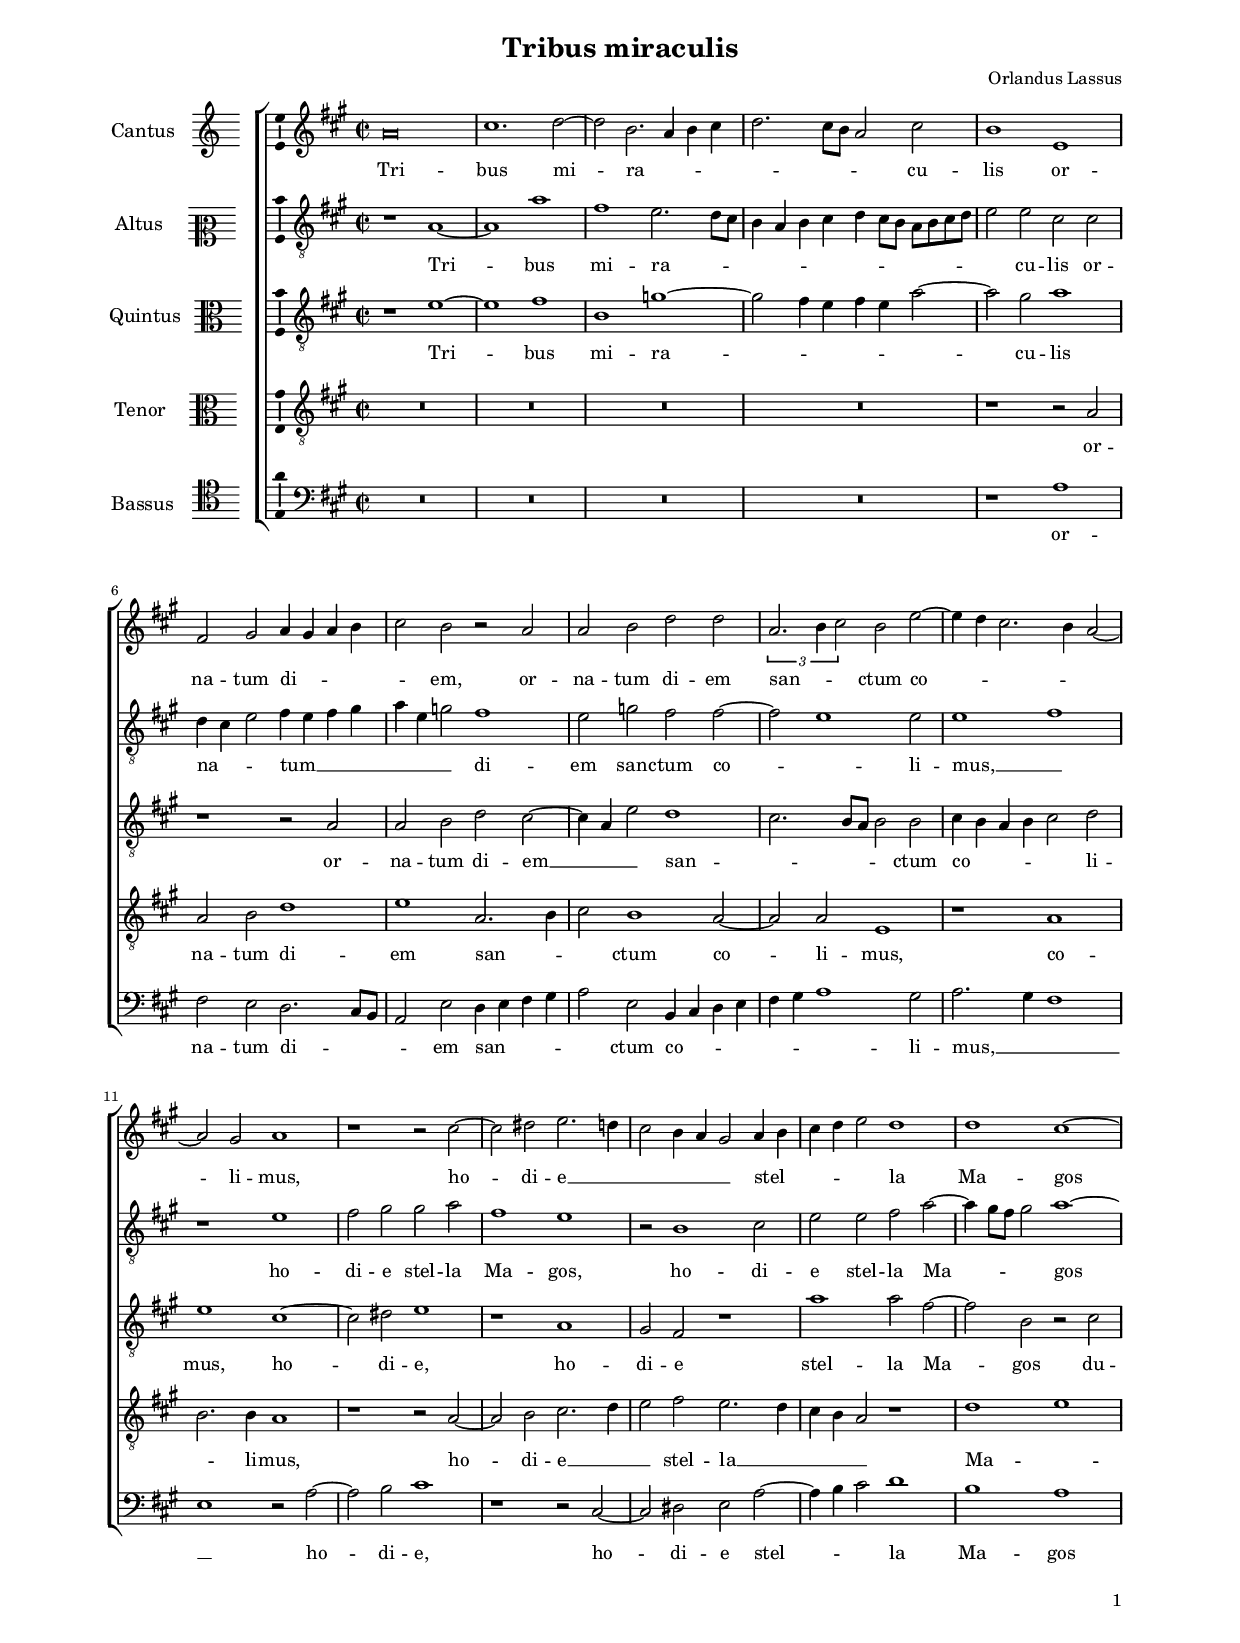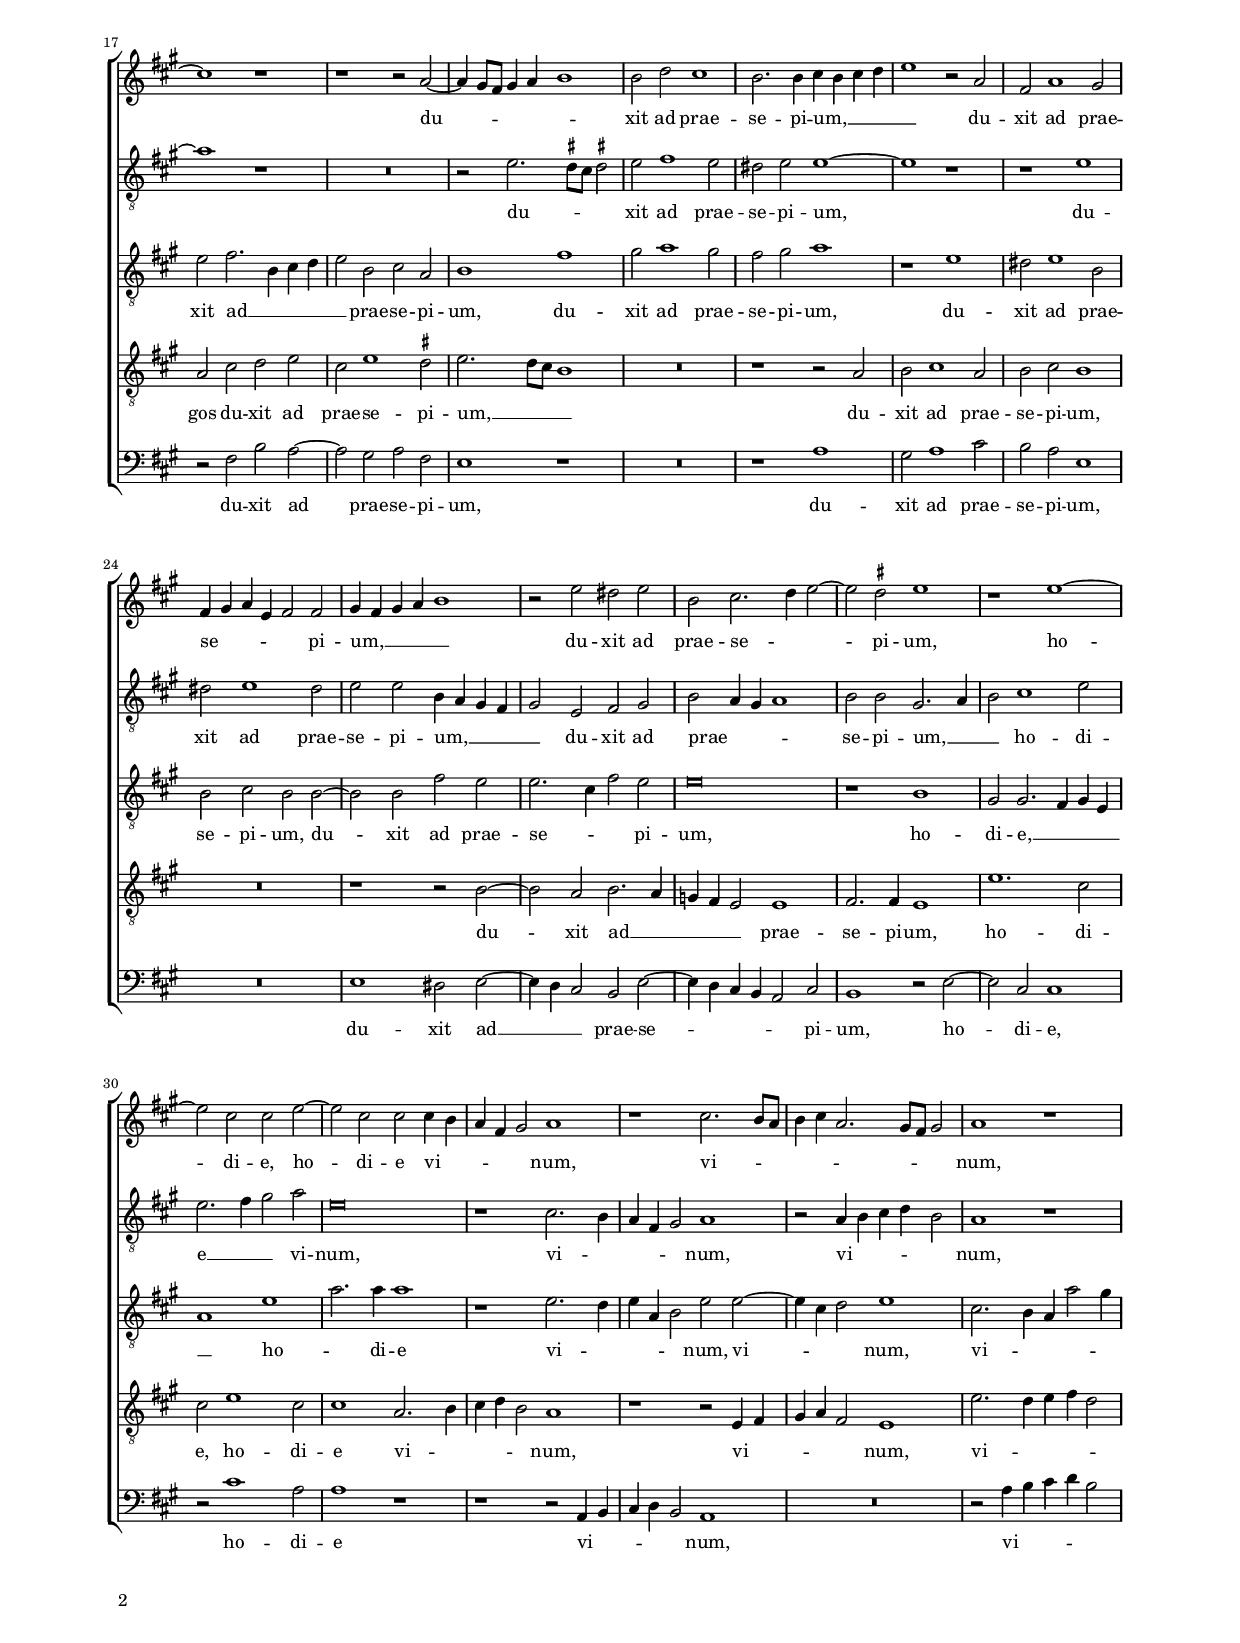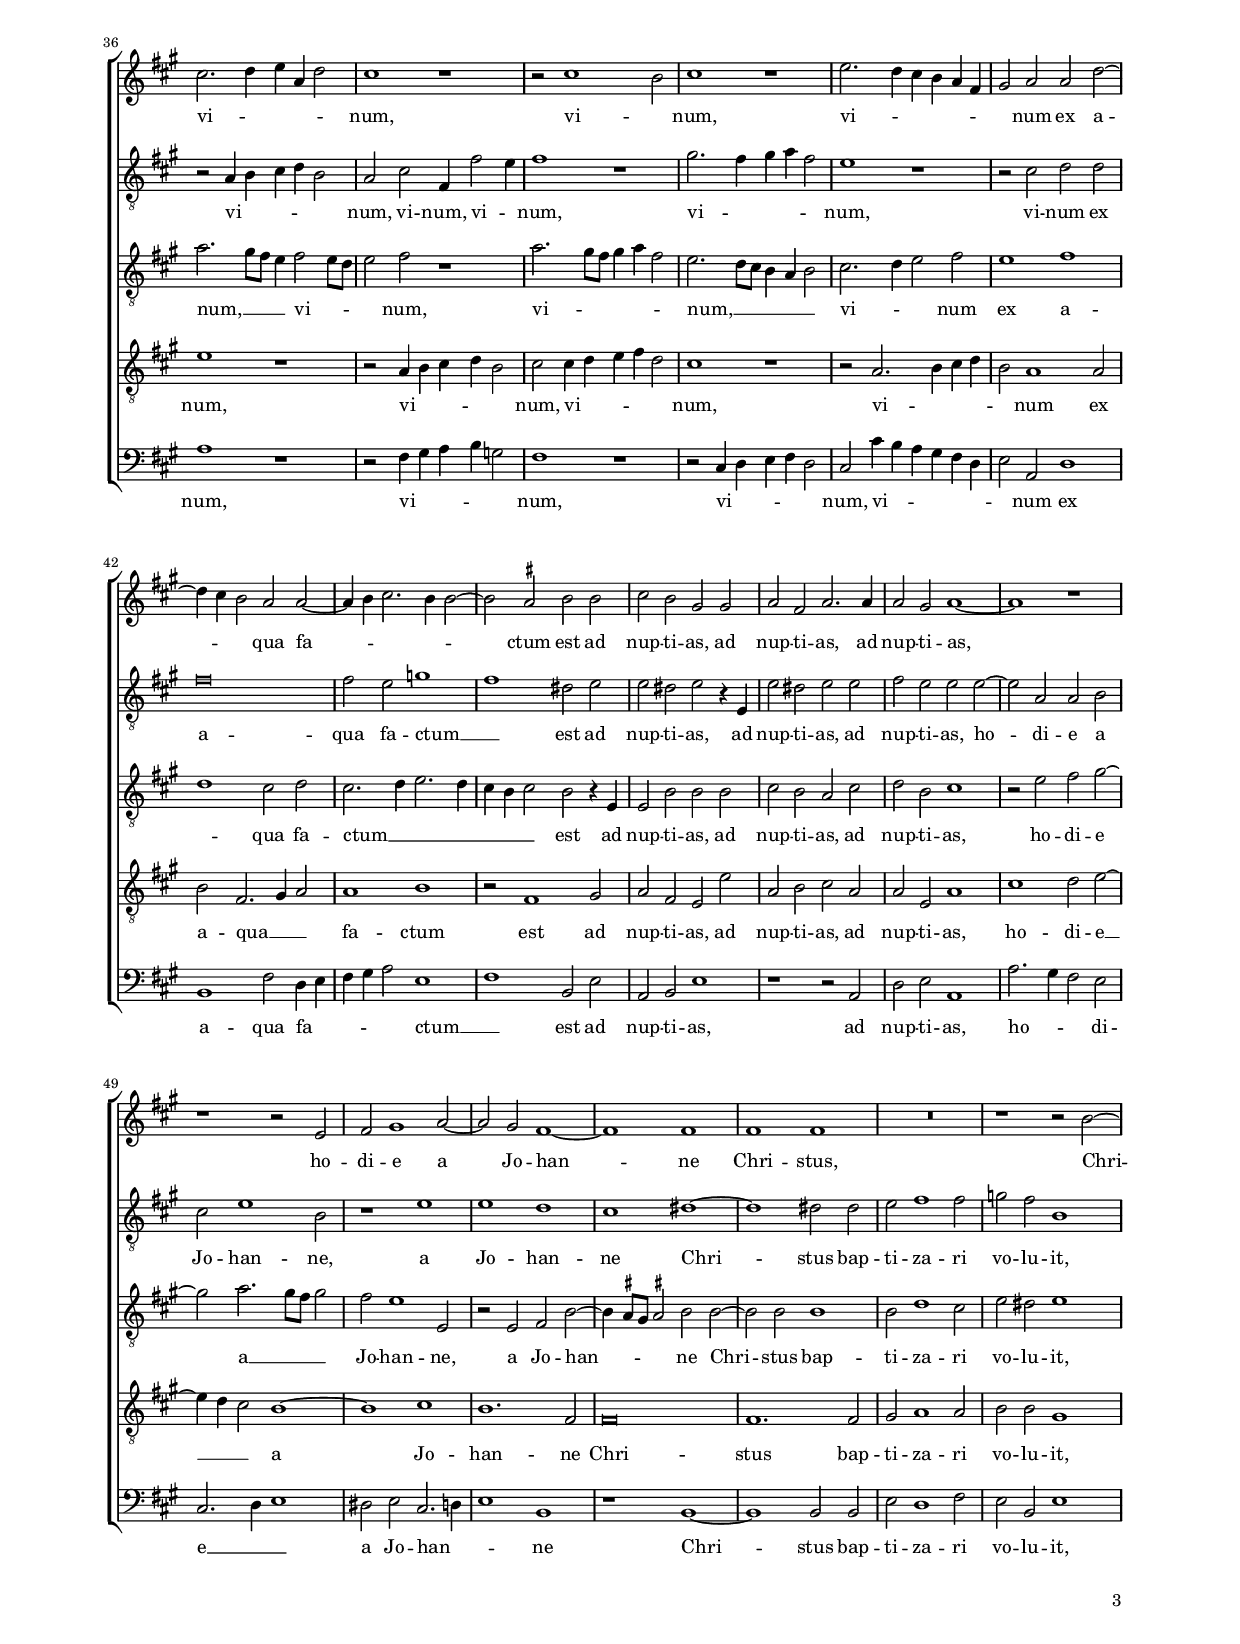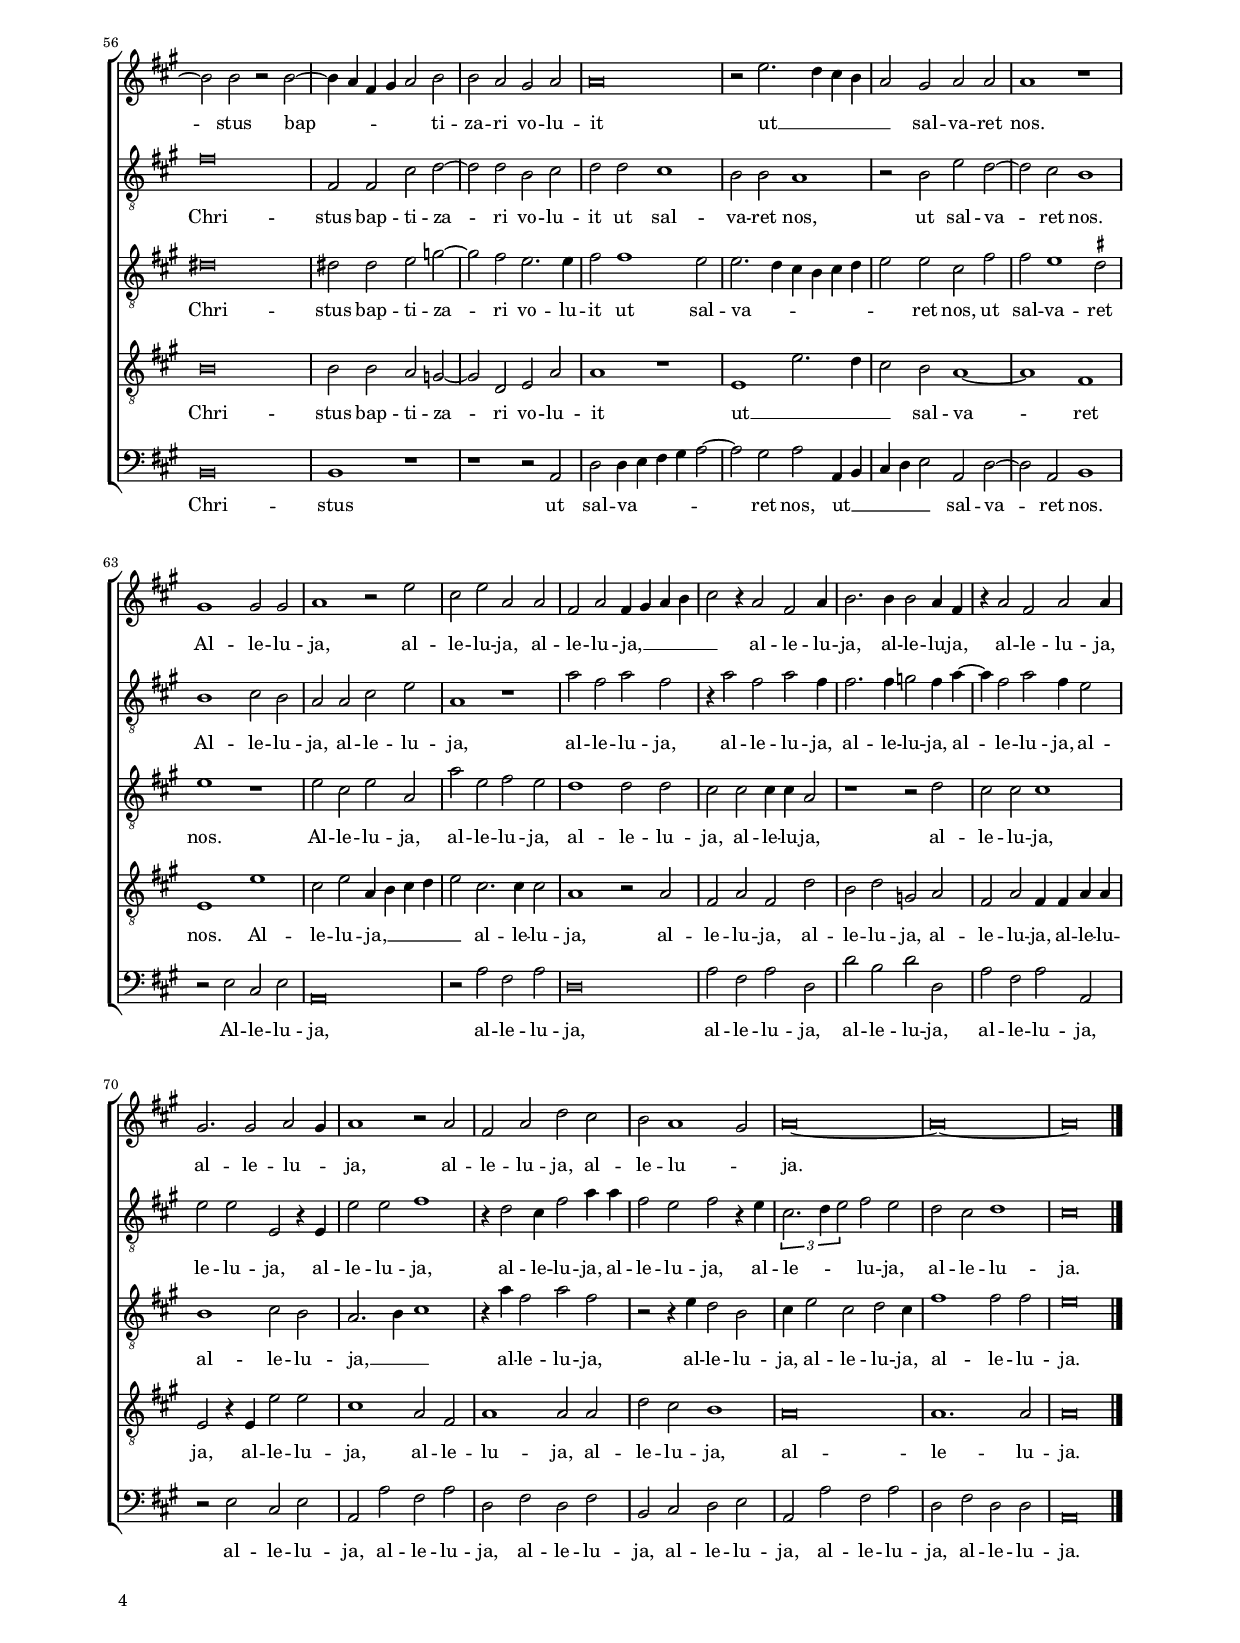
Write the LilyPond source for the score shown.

\header
{
  title="Tribus miraculis"
  composer="Orlandus Lassus"
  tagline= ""
}

\version "2.24.0"
\include "deutsch.ly"
#(set-global-staff-size 15)
% #(set-default-paper-size "letter")
#(ly:set-option 'point-and-click #f)


\paper
	{
	top-margin = 1.8 \cm
	bottom-margin = 1.2 \cm
	left-margin = 2 \cm
	right-margin = 2 \cm
	ragged-bottom = ##f
	ragged-last-bottom = ##f
	print-page-number = ##f
	score-system-spacing = #'((basic-distance . 16) (minimum-distance . 14) (padding . 5) (strechability . 150))
	system-system-spacing = #'((basic-distance . 16) (minimum-distance . 14) (padding . 5) (strechability . 150))
	oddFooterMarkup=\markup   \fill-line { "" \fromproperty #'page:page-number-string }
	evenFooterMarkup=\markup  \fill-line { \fromproperty #'page:page-number-string "" }
	last-bottom-spacing = #'((basic-distance . 12) (minimum-distance . 7) (padding . 4))
	systems-per-page = 3
	page-count = 4
%	min-systems-per-page = 3
	markup-system-spacing.basic-distance = #12
%	print-all-headers = ##t
%	print-first-page-number = ##t
%	first-page-number = 1
	}

	
global = {
	\key c \major
	\time 2/2 \set Score.measureLength = #(ly:make-moment 2/1)
	\skip 1*2*76 \bar "|."
	}

	ficta = { \once \set suggestAccidentals = ##t }

	forget = #(define-music-function (music) (ly:music?) #{
		\accidentalStyle forget
		$music
		\accidentalStyle default
		#})


incipitcantus = \markup { \score {
	{
	\set Staff.instrumentName = \markup { \fontsize #1 "Cantus" }
	\key c \major
	\clef violin
	s4 \bar ""
	}
	\layout  {
	raggedright = ##t
	indent = 1.6 \cm
	line-width = 2.4\cm
	\context { \Staff \remove Time_signature_engraver }
	\override Staff.Clef.Y-extent = #'(0 . 0)
	}} \hspace #1 }

      
incipitaltus = \markup { \score {
	{
	\set Staff.instrumentName = \markup { \fontsize #1 "Altus" }
	\key c \major
	\clef mezzosoprano
	s4 \bar ""
	}
	\layout  {
	raggedright = ##t
	indent = 1.6 \cm
	line-width = 2.4\cm
	\context { \Staff \remove Time_signature_engraver }
	\override Staff.Clef.Y-extent = #'(0 . 0)
	}} \hspace #1 }

     
incipitquintus = \markup { \score {
	{
	\set Staff.instrumentName = \markup { \fontsize #1 "Quintus" }
	\key c \major
	\clef alto
	s4 \bar ""
	}
	\layout  {
	raggedright = ##t
	indent = 1.6 \cm
	line-width = 2.4\cm
	\context { \Staff \remove Time_signature_engraver }
	\override Staff.Clef.Y-extent = #'(0 . 0)
	}} \hspace #1 }
      
    
incipittenor = \markup { \score {
	{
	\set Staff.instrumentName = \markup { \fontsize #1 "Tenor" }
	\key c \major
	\clef alto
	s4 \bar ""
	}
	\layout  {
	raggedright = ##t
	indent = 1.6 \cm
	line-width = 2.4\cm
	\context { \Staff \remove Time_signature_engraver }
	\override Staff.Clef.Y-extent = #'(0 . 0)
	}} \hspace #1 }
      
      
incipitbassus = \markup { \score {
	{
	\set Staff.instrumentName = \markup { \fontsize #1 "Bassus" }
	\key c \major
	\clef tenor
	s4 \bar ""
	}
	\layout  {
	raggedright = ##t
	indent = 1.6 \cm
	line-width = 2.4\cm
	\context { \Staff \remove Time_signature_engraver }
	\override Staff.Clef.Y-extent = #'(0 . 0)
	}} \hspace #1 }


cantus =  \relative c''
	{
	c\breve
	e1. f2~
	f2 d2. c4 d e
	f2. e8 d c2 e
%5
	d1 g, |
	a2 h c4 h c d
	e2 d r c
	c2 d f f
	\tuplet 3/2 { c2. d4 e2 } d2 g~
%10
	g4 f e2. d4 c2~ |
	c2 h c1
	r1 r2 e~
	e2 fis g2. f4
	e2 d4 c h2 c4 d
%15
	e4 f g2 f1 |
	f1 e~
	e1 r
	r1 r2 c~
	c4 h8 a h4 c d1
%20
	d2 f e1 |
	d2. d4 e d e f
	g1 r2 c,
	a2 c1 h2
	a4 h c g a2 a
%25
	h4 a h c d1 |
	r2 g fis g
	d2 e2. f4 g2~
	g2 \ficta fis g1
	r1 g~
%30
	g2 e e g~ |
	g2 e e e4 d
	c4 a h2 c1
	r1 e2. d8 c
	d4 e c2. h8 a h2
%35
	c1 r |
	e2. f4 g c, f2
	e1 r
	r2 e1 d2
	e1 r
%40
	g2. f4 e d c a |
	h2 c c f~
	f4 e d2 c c~
	c4 d e2. d4 d2~
	d2 \ficta cis d d
%45
	e2 d h h |
	c2 a c2. c4
	c2 h c1~
	c1 r
	r1 r2 g
%50
	a2 h1 c2~ |
	c2 h a1~
	a1 a
	a1 a
	R\breve
%55
	r1 r2 d~ |
	d2 d r d~
	d4 c a h c2 d
	d2 c h c
	c\breve
%60
	r2 g'2. f4 e d |
	c2 h c c
	c1 r
	h1 h2 h
	c1 r2 g'
%65
	e2 g c, c |
	a2 c a4 h c d
	e2 r4 c2 a c4
	d2. d4 d2 c4 a
	r4 c2 a c c4
%70
	h2. h2 c h4 |
	c1 r2 c
	a2 c f e
	d2 c1 h2
	c\breve~
%75
	c\breve~ |
	c\breve |
	}


altus =  \relative c'
	{
	r1 c~
	c1 c'
	a1 g2. f8 e
	d4 c d e f e8[ d] c d e f
%5
	g2 g e e |
	f4 e g2 a4 g a h
	c4 g b2 a1
	g2 b a a~
	a2 g1 g2
%10
	g1 a |
	r1 g
	a2 h h c
	a1 g
	r2 d1 e2
%15
	g2 g a c~ |
	c4 h8 a h2 c1~
	c1 r
	R\breve
	r2 g2. \ficta fis8 e \ficta fis!2
%20
	g2 a1 g2 |
	fis2 g g1~
	g1 r
	r1 g
	fis2 g1 fis2
%25
	g2 g d4 c h a |
	h2 g a h
	d2 c4 h c1
	d2 d h2. c4
	d2 e1 g2
%30
	g2. a4 h2 c |
	g\breve
	r1 e2. d4
	c4 a h2 c1
	r2 c4 d e f d2
%35
	c1 r |
	r2 c4 d e f d2
	c2 e a,4 a'2 g4
	a1 r
	h2. a4 h c a2
%40
	g1 r |
	r2 e f f
	a\breve
	a2 g b1
	a1 fis2 g
%45
	g2 fis g r4 g, |
	g'2 fis g g
	a2 g g g~
	g2 c, c d
	e2 g1 d2
%50
	r1 g |
	g1 f
	e1 fis~
	fis1 fis2 fis
	g2 a1 a2
%55
	b2 a d,1 |
	a'\breve
	a,2 a e' f~
	f2 f d e
	f2 f e1
%60
	d2 d c1 |
	r2 d g f~
	f2 e d1
	d1 e2 d
	c2 c e g
%65
	c,1 r |
	c'2 a c a
	r4 c2 a c a4
	a2. a4 b2 a4 c~
	c4 a2 c a4 g2
%70
	g2 g g, r4 g |
	g'2 g a1
	r4 f2 e4 a2 c4 c
	a2 g a r4 g
	\tuplet 3/2 { e2. f4 g2 } a2 g
%75
	f2 e f1 |
	e\breve |
	}


quintus =  \relative c'
	{
	r1 g'~
	g1 a
	d,1 b'~
	b2 a4 g a g c2~
%5
	c2 h c1 |
	r1 r2 c,
	c2 d f e~
	e4 c g'2 f1
	e2. d8 c d2 d
%10
	e4 d c d e2 f |
	g1 e~
	e2 fis g1
	r1 c,
	h2 a r1
%15
	c'1 c2 a~ |
	a2 d, r e
	g2 a2. d,4 e f
	g2 d e c
	d1 a'
%20
	h2 c1 h2 |
	a2 h c1
	r1 g
	fis2 g1 d2
	d2 e d d~
%25
	d2 d a' g |
	g2. e4 a2 g
	g\breve
	r1 d
	h2 h2. a4 h g 
%30
	c1 g' |
	c2. c4 c1
	r1 g2. f4
	g4 c, d2 g g~
	g4 e f2 g1
%35
	e2. d4 c4 c'2 h4 |
	c2. h8 a g4 a2 g8 f
	g2 a r1
	c2. h8 a h4 c a2
	g2. f8 e d4 c d2
%40
	e2. f4 g2 a |
	g1 a
	f1 e2 f
	e2. f4 g2. f4
	e4 d e2 d r4 g,
%45
	g2 d' d d |
	e2 d c e
	f2 d e1
	r2 g a h~
	h2 c2. h8 a h2
%50
	a2 g1 g,2 |
	r2 g a d~
	d4 \ficta cis8 h \ficta cis!2 d d~
	d2 d d1
	d2 f1 e2
%55
	g2 fis g1 |
	fis\breve
	fis2 fis g b~
	b2 a g2. g4
	a2 a1 g2
%60
	g2. f4 e d e f |
	g2 g e a
	a2 g1 \ficta fis2
	g1 r
	g2 e g c,
%65
	c'2 g a g |
	f1 f2 f
	e2 e e4 e c2
	r1 r2 f
	e2 e e1
%70
	d1 e2 d |
	c2. d4 e1
	r4 c' a2 c a
	r2 r4 g f2 d
	e4 g2 e f e4
%75
	a1 a2 a |
	g\breve |
	}


tenor  =  \relative c'
	{
	R\breve
	R\breve
	R\breve
	R\breve
%5
	r1 r2 c |
	c2 d f1
	g1 c,2. d4
	e2 d1 c2~
	c2 c g1
%10
	r1 c |
	d2. d4 c1
	r1 r2 c~
	c2 d e2. f4
	g2 a g2. f4
%15
	e4 d c2 r1 |
	f1 g
	c,2 e f g
	e2 g1 \ficta fis2
	g2. f8 e d1
%20
	R\breve |
	r1 r2 c
	d2 e1 c2
	d2 e d1
	R\breve
%25
	r1 r2 d~ |
	d2 c d2. c4
	b4 a g2 g1
	a2. a4 g1
	g'1. e2
%30
	e2 g1 e2 |
	e1 c2. d4
	e4 f d2 c1
	r1 r2 g4 a
	h4 c a2 g1
%35
	g'2. f4 g a f2 |
	g1 r
	r2 c,4 d e f d2
	e2 e4 f g a f2
	e1 r
%40
	r2 c2. d4 e f |
	d2 c1 c2
	d2 a2. h4 c2
	c1 d
	r2 a1 h2
%45
	c2 a g g' |
	c,2 d e c
	c2 g c1
	e1 f2 g~
	g4 f e2 d1~
%50
	d1 e |
	d1. a2
	a\breve
	a1. a2
	h2 c1 c2
%55
	d2 d h1 |
	d\breve
	d2 d c b~
	b2 f g c
	c1 r
%60
	g1 g'2. f4 |
	e2 d c1~
	c1 a
	g1 g'
	e2 g c,4 d e f
%65
	g2 e2. e4 e2 |
	c1 r2 c
	a2 c a f'
	d2 f b, c
	a2 c a4 a c c
%70
	g2 r4 g g'2 g |
	e1 c2 a
	c1 c2 c
	f2 e d1
	c\breve
%75
	c1. c2 |
	c\breve |
	}


bassus  =  \relative c
	{
	R\breve
	R\breve
	R\breve
	R\breve
%5
	r1 c' |
	a2 g f2. e8 d
	c2 g' f4 g a h
	c2 g d4 e f g
	a4 h c1 h2
%10
	c2. h4 a1 |
	g1 r2 c~
	c2 d e1
	r1 r2 e,~
	e2 fis g c~
%15
	c4 d e2 f1 |
	d1 c
	r2 a d c~
	c2 h c a
	g1 r
%20
	R\breve |
	r1 c
	h2 c1 e2
	d2 c g1
	R\breve
%25
	g1 fis2 g~ |
	g4 f e2 d g~
	g4 f e d c2 e
	d1 r2 g~
	g2 e e1
%30
	r2 e'1 c2 |
	c1 r
	r1 r2 c,4 d
	e4 f d2 c1
	R\breve
%35
	r2 c'4 d e f d2 |
	c1 r
	r2 a4 h c d b2
	a1 r
	r2 e4 f g a f2
%40
	e2 e'4 d c h a f |
	g2 c, f1
	d1 a'2 f4 g
	a4 h c2 g1
	a1 d,2 g
%45
	c,2 d g1 |
	r1 r2 c,
	f2 g c,1
	c'2. h4 a2 g
	e2. f4 g1
%50
	fis2 g e2. f4 |
	g1 d
	r1 d~
	d1 d2 d
	g2 f1 a2
%55
	g2 d g1 |
	d\breve
	d1 r
	r1 r2 c
	f2 f4 g a h c2~
%60
	c2 h c c,4 d |
	e4 f g2 c, f~
	f2 c d1
	r2 g e g
	c,\breve
%65
	r2 c' a c |
	f,\breve
	c'2 a c f,
	f'2 d f f,
	c'2 a c c,
%70
	r2 g' e g |
	c,2 c' a c
	f,2 a f a
	d,2 e f g
	c,2 c' a c
%75
	f,2 a f f |
	c\breve |
	}


lyricscantus = \lyricmode {
	Tri -- bus mi -- ra -- _ _ _ _ _ _ _ cu -- lis 
	or -- na -- tum di -- _ _ _ _ em,
	or -- na -- tum di -- em san -- _ _ ctum co -- _ _ _ _ li -- mus,
	ho -- di -- e __ _ _ _ _ _ 
	stel -- _ _ _ _ la Ma -- gos
	du -- _ _ _ _ _ xit ad prae -- se -- pi -- um, __ _ _ _ _
	du -- xit ad prae -- se -- _ _ _ _ pi -- um, __ _ _ _ _
	du -- xit ad prae -- se -- _ _ pi -- um,
	ho -- di -- e,
	ho -- di -- e
	vi -- _ _ _ _ num,
	vi -- _ _ _ _ _ _ _ _ num,
	vi -- _ _ _ _ num,
	vi -- _ num,
	vi -- _ _ _ _ _ _ num
	ex a -- _ _ qua fa -- _ _ _ _ ctum est
	ad nup -- ti -- as,
	ad nup -- ti -- as,
	ad nup -- ti -- as,
	ho -- di -- e
	a Jo -- han -- ne
	Chri -- stus,
	Chri -- stus bap -- _ _ _ _ ti -- za -- ri vo -- lu -- it
	ut __ _ _ _ _ sal -- va -- ret nos.
	Al -- le -- lu -- ja,
	al -- le -- lu -- ja,
	al -- le -- lu -- ja, __ _ _ _ _
	al -- le -- lu -- ja,
	al -- le -- lu -- ja,
	al -- le -- lu -- ja,
	al -- le -- lu -- _ ja,
	al -- le -- lu -- ja,
	al -- le -- lu -- _ ja.
	}


lyricsaltus = \lyricmode {
	Tri -- bus mi -- ra -- _ _ _ _ _ _ _ _ _ _ _ _ _ _ cu -- lis 
	or -- na -- _ _ tum __ _ _ _ _ _ _ di -- em san -- ctum co -- _ li -- mus, __ _
	ho -- di -- e stel -- la Ma -- gos,
	ho -- di -- e stel -- la Ma -- _ _ _ gos
	du -- _ _ _ xit ad prae -- se -- pi -- um,
	du -- xit ad prae -- se -- pi -- um, __ _ _ _ _
	du -- xit ad prae -- _ _ _ se -- pi -- um, __ _ _ 
	ho -- di -- e __ _ _ 
	vi -- num,
	vi -- _ _ _ _ num,
	vi -- _ _ _ _ num,
	vi -- _ _ _ _ num,
	vi -- num,
	vi -- _ num,
	vi -- _ _ _ _ num,
	vi -- num
	ex a -- qua fa -- ctum __ _ est
	ad nup -- ti -- as,
	ad nup -- ti -- as,
	ad nup -- ti -- as,
	ho -- di -- e
	a Jo -- han -- ne,
	a Jo -- han -- ne
	Chri -- stus bap -- ti -- za -- ri vo -- lu -- it,
	Chri -- stus bap -- ti -- za -- ri vo -- lu -- it
	ut sal -- va -- ret nos,
	ut sal -- va -- ret nos.
	Al -- le -- lu -- ja,
	al -- le -- lu -- ja,
	al -- le -- lu -- ja,
	al -- le -- lu -- ja,
	al -- le -- lu -- ja,
	al -- le -- lu -- ja,
	al -- le -- lu -- ja,
	al -- le -- lu -- ja,
	al -- le -- lu -- ja,
	al -- le -- lu -- ja,
	al -- le -- _ _ lu -- ja,
	al -- le -- lu -- ja.
	}


lyricsquintus = \lyricmode {
	Tri -- bus mi -- ra -- _ _ _ _ _ cu -- lis 
	or -- na -- tum di -- em __ _ _ san -- _ _ _ _ ctum co -- _ _ _ _ li -- mus,
	ho -- di -- e,
	ho -- di -- e
	stel -- la Ma -- gos
	du -- xit ad __ _ _ _ _ prae -- se -- pi -- um,
	du -- xit ad prae -- se -- pi -- um,
	du -- xit ad prae -- se -- pi -- um,
	du -- xit ad prae -- se -- _ _ pi -- um,
	ho -- di -- e, __ _ _ _ _ 
	ho -- _ di -- e
	vi -- _ _ _ _ num,
	vi -- _ _ num,
	vi -- _ _ _ _ num, __ _ _ _
	vi -- _ _ _ num,
	vi -- _ _ _ _ _ num, __ _ _ _ _ _
	vi -- _ _ num
	ex a -- _ qua fa -- ctum __ _ _ _ _ _ _ est
	ad nup -- ti -- as,
	ad nup -- ti -- as,
	ad nup -- ti -- as,
	ho -- di -- e
	a __ _ _ _ Jo -- han -- ne,
	a Jo -- han -- _ _ _ ne
	Chri -- stus bap -- ti -- za -- ri vo -- lu -- it,
	Chri -- stus bap -- ti -- za -- ri vo -- lu -- it
	ut sal -- va -- _ _ _ _ _ _ ret nos,
	ut sal -- va -- ret nos.
	Al -- le -- lu -- ja,
	al -- le -- lu -- ja,
	al -- le -- lu -- ja,
	al -- le -- lu -- ja,
	al -- le -- lu -- ja,
	al -- le -- lu -- ja, __ _ _
	al -- le -- lu -- ja,
	al -- le -- lu -- ja,
	al -- le -- lu -- ja,
	al -- le -- lu -- ja.
	}


lyricstenor = \lyricmode {
	or -- na -- tum di -- em san -- _ _ ctum co -- li -- mus,
	co -- _ li -- mus,
	ho -- di -- e __ _ _
	stel -- la __ _ _ _ _ Ma -- _ gos
	du -- xit ad prae -- se -- pi -- um, __ _ _ _
	du -- xit ad prae -- se -- pi -- um,
	du -- xit ad __ _ _ _ _ prae -- se -- pi -- um,
	ho -- di -- e,
	ho -- di -- e
	vi -- _ _ _ _ num,
	vi -- _ _ _ _ num,
	vi -- _ _ _ _ num,
	vi -- _ _ _ _ num,
	vi -- _ _ _ _ num,
	vi -- _ _ _ _ num
	ex a -- qua __ _ _ fa -- ctum est
	ad nup -- ti -- as,
	ad nup -- ti -- as,
	ad nup -- ti -- as,
	ho -- di -- e __ _ _
	a Jo -- han -- ne
	Chri -- stus bap -- ti -- za -- ri vo -- lu -- it,
	Chri -- stus bap -- ti -- za -- ri vo -- lu -- it
	ut __ _ _ _ sal -- va -- ret nos.
	Al -- le -- lu -- ja, __ _ _ _ _
	al -- le -- lu -- ja,
	al -- le -- lu -- ja,
	al -- le -- lu -- ja,
	al -- le -- lu -- ja,
	al -- le -- lu -- ja,
	al -- le -- lu -- ja,
	al -- le -- lu -- ja,
	al -- le -- lu -- ja,
	al -- le -- lu -- ja.
	}


lyricsbassus = \lyricmode {
	or -- na -- tum di -- _ _ _ em san -- _ _ _ _ ctum co -- _ _ _ _ _ _ li -- mus, __ _ _ _ 
	ho -- di -- e,
	ho -- di -- e
	stel -- _ _ la Ma -- gos
	du -- xit ad prae -- se -- pi -- um,
	du -- xit ad prae -- se -- pi -- um,
	du -- xit ad __ _ _ prae -- se -- _ _ _ _ pi -- um,
	ho -- di -- e,
	ho -- di -- e
	vi -- _ _ _ _ num,
	vi -- _ _ _ _ num,
	vi -- _ _ _ _ num,
	vi -- _ _ _ _ num,
	vi -- _ _ _ _ _ _ num
	ex a -- qua fa -- _ _ _ _ ctum __ _ est
	ad nup -- ti -- as,
	ad nup -- ti -- as,
	ho -- _ _ di -- e __ _ _ 
	a Jo -- han -- _ _ ne
	Chri -- stus bap -- ti -- za -- ri vo -- lu -- it,
	Chri -- stus
	ut sal -- va -- _ _ _ _ ret nos,
	ut __ _ _ _ _ sal -- va -- ret nos.
	Al -- le -- lu -- ja,
	al -- le -- lu -- ja,
	al -- le -- lu -- ja,
	al -- le -- lu -- ja,
	al -- le -- lu -- ja,
	al -- le -- lu -- ja,
	al -- le -- lu -- ja,
	al -- le -- lu -- ja,
	al -- le -- lu -- ja,
	al -- le -- lu -- ja,
	al -- le -- lu -- ja.
	}


\score
{  
	\transpose c a, {
	\new ChoirStaff \with { \override StaffGrouper.staff-staff-spacing.basic-distance = #12 }
	<<

	\new Staff << \global
	\new Voice="v1" {
		\set Staff.instrumentName=\incipitcantus
%		\set Staff.instrumentName= "S"
		\set Staff.midiInstrument = "reed organ"
		\clef violin
		\cantus }
	\new Lyrics \lyricsto "v1" {\lyricscantus }
	>>


	\new Staff << \global
	\new Voice="v2" {
		\set Staff.instrumentName=\incipitaltus
%		\set Staff.instrumentName= "A"
		\set Staff.midiInstrument = "reed organ"
		\clef "G_8" 
		\altus}
	\new Lyrics \lyricsto "v2" {\lyricsaltus }
	>>


	\new Staff << \global
	\new Voice="v5" {
		\set Staff.instrumentName=\incipitquintus
%		\set Staff.instrumentName= "Q"
		\set Staff.midiInstrument = "reed organ"
		\clef "G_8"
		\quintus}
	\new Lyrics \lyricsto "v5" {\lyricsquintus }
	>>


	\new Staff << \global
	\new Voice="v3" {
		\set Staff.instrumentName=\incipittenor
%		\set Staff.instrumentName= "T"
		\set Staff.midiInstrument = "reed organ"
		\clef "G_8"
		\tenor }
	\new Lyrics \lyricsto "v3" {\lyricstenor }
	>>


	\new Staff << \global
	\new Voice="v4" {
		\set Staff.instrumentName=\incipitbassus
%		\set Staff.instrumentName= "B"
		\set Staff.midiInstrument = "reed organ"
		\clef bass 
		\bassus }
	\new Lyrics \lyricsto "v4" {\lyricsbassus}
	>>

	>>
	} % transpose

	\layout
	{
	indent = 2.5\cm
	\context { \Lyrics \override VerticalAxisGroup.nonstaff-relatedstaff-spacing.padding = #1.4 }
%	\context { \Lyrics \override LyricText.font-size = #1 }
	\context { \Staff \override TimeSignature.break-visibility = #end-of-line-invisible }
	\context { \Staff \consists Ambitus_engraver }
	\context { \Score \override BarNumber.padding = #2 }
	\context { \Voice \override NoteHead.style = #'baroque }
	}

\midi
	{
    	\tempo 2 = 90
	}

}


% EOF
